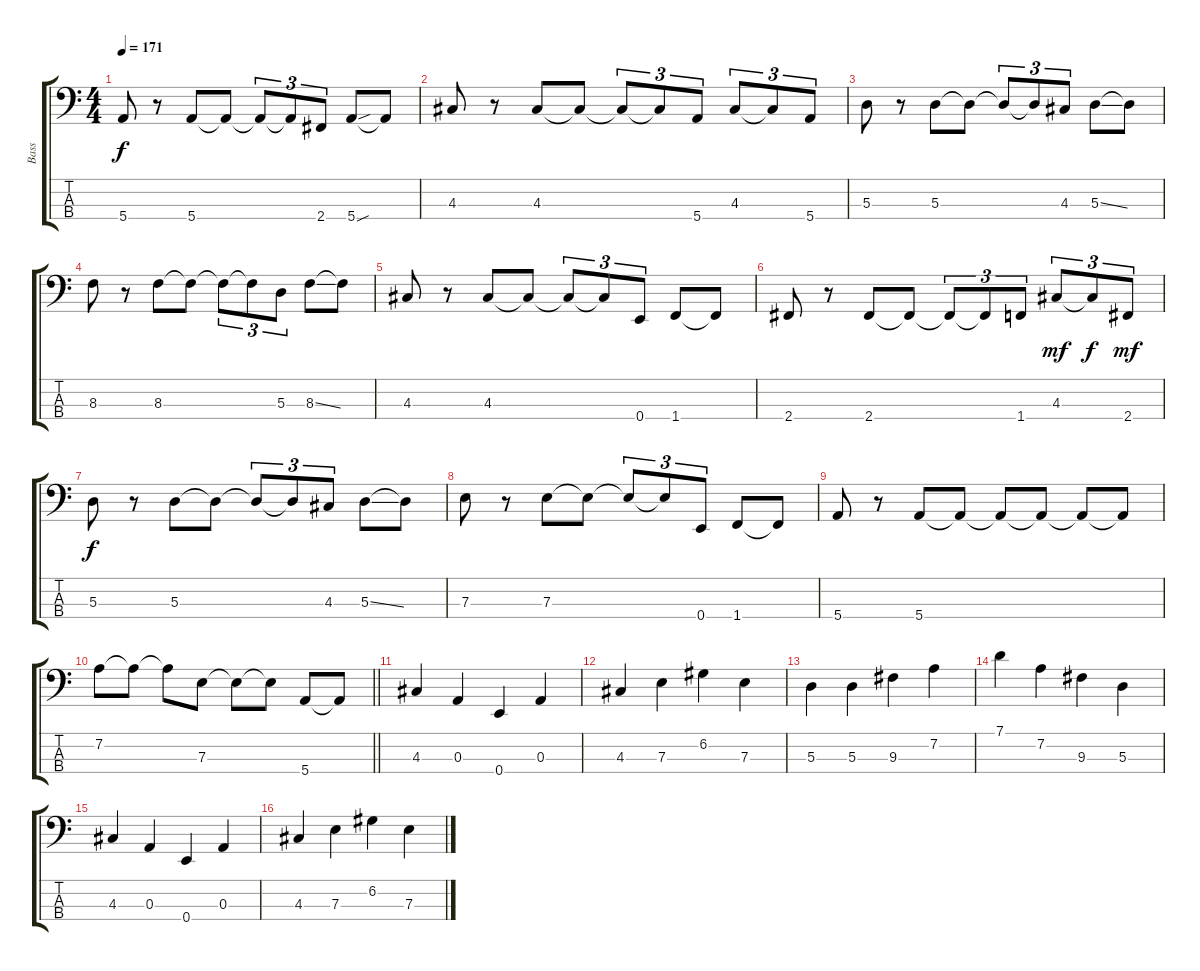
\track ("Bass" "Bass") {instrument electricbassfinger}
\staff {score tabs}
\tuning (G2 D2 A1 E1) {hide}
\ts (4 4)
\tempo 171
\clef f4
\ks c
5.4.8{dy f} r.8 5.4.8 5.4{t}.8 5.4{t}.8{tu (3 2)} 5.4{t}.8{tu (3 2)} 2.4.8{tu (3 2)} 5.4{sou}.8 5.4{t}.8 |
4.3.8 r.8 4.3.8 4.3{t}.8 4.3{t}.8{tu (3 2)} 4.3{t}.8{tu (3 2)} 5.4.8{tu (3 2)} 4.3.8{tu (3 2)} 4.3{t}.8{tu (3 2)} 5.4.8{tu (3 2)} |
5.3.8 r.8 5.3.8 5.3{t}.8 5.3{t}.8{tu (3 2)} 5.3{t}.8{tu (3 2)} 4.3.8{tu (3 2)} 5.3{ss}.8 5.3{t}.8 |
8.3.8 r.8 8.3.8 8.3{t}.8 8.3{t}.8{tu (3 2)} 8.3{t}.8{tu (3 2)} 5.3.8{tu (3 2)} 8.3{ss}.8 8.3{t}.8 |
4.3.8 r.8 4.3.8 4.3{t}.8 4.3{t}.8{tu (3 2)} 4.3{t}.8{tu (3 2)} 0.4.8{tu (3 2)} 1.4.8 1.4{t}.8 |
2.4.8 r.8 2.4.8 2.4{t}.8 2.4{t}.8{tu (3 2)} 2.4{t}.8{tu (3 2)} 1.4.8{tu (3 2)} 4.3.8{tu (3 2) dy mf} 4.3{t}.8{tu (3 2) dy f} 2.4.8{tu (3 2) dy mf} |
5.3.8{dy f} r.8 5.3.8 5.3{t}.8 5.3{t}.8{tu (3 2)} 5.3{t}.8{tu (3 2)} 4.3.8{tu (3 2)} 5.3{ss}.8 5.3{t}.8 |
7.3.8 r.8 7.3.8 7.3{t}.8 7.3{t}.8{tu (3 2)} 7.3{t}.8{tu (3 2)} 0.4.8{tu (3 2)} 1.4.8 1.4{t}.8 |
5.4.8 r.8 5.4.8 5.4{t}.8 5.4{t}.8 5.4{t}.8 5.4{t}.8 5.4{t}.8 |
\barLineRight lightlight
7.2.8 7.2{t}.8 7.2{t}.8 7.3.8 7.3{t}.8 7.3{t}.8 5.4.8 5.4{t}.8 |
\section ("" "")
4.3.4 0.3.4 0.4.4 0.3.4 |
4.3.4 7.3.4 6.2.4 7.3.4 |
5.3.4 5.3.4 9.3.4 7.2.4 |
7.1.4 7.2.4 9.3.4 5.3.4 |
4.3.4 0.3.4 0.4.4 0.3.4 |
4.3.4 7.3.4 6.2.4 7.3.4
